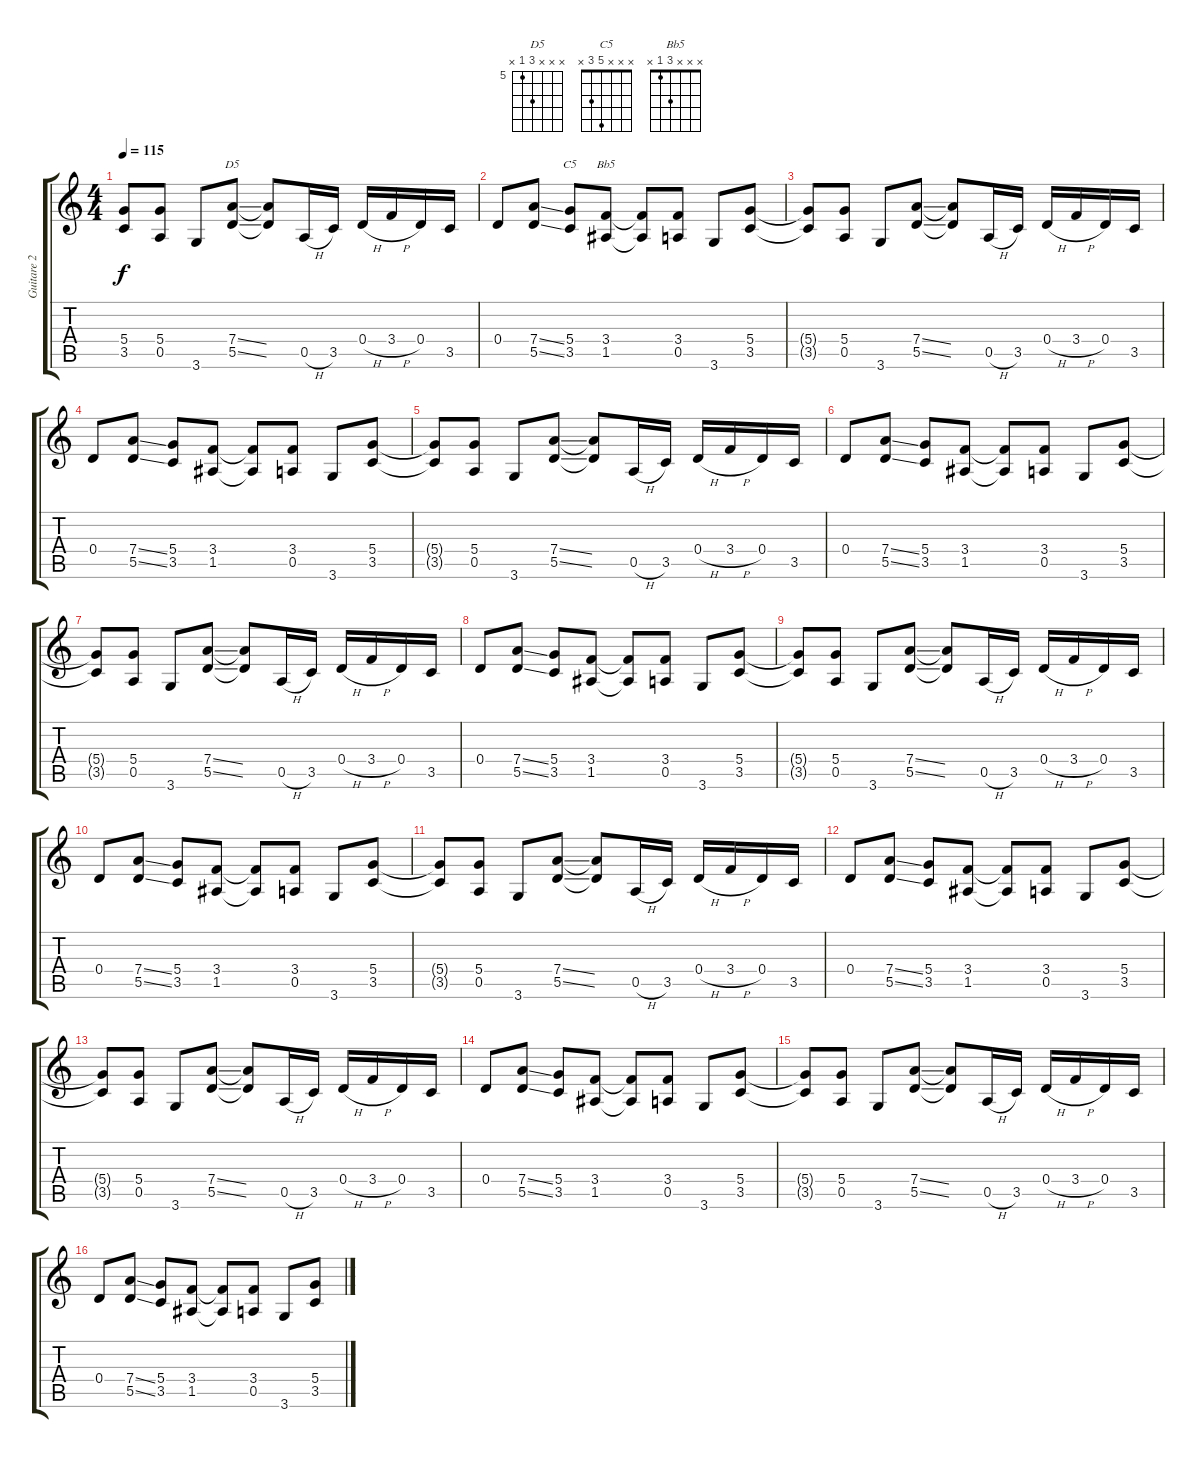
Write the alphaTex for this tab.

\track ("Guitare 2" "Guitare 2") {instrument overdrivenguitar}
\staff {score tabs}
\tuning (E4 B3 G3 D3 A2 E2) {hide}
\chord ("D5" x x x 7 5 x) {firstfret 5}
\chord ("C5" x x x 5 3 x)
\chord ("Bb5" x x x 3 1 x)
\ts (4 4)
\tempo 115
\clef g2
\ks c
(5.4{t} 3.5{t}).8{dy f} (5.4 0.5).8 3.6.8 (7.4{ss} 5.5{ss}).8{ch "D5"} (7.4{t} 5.5{t}).8 0.5{h}.16 3.5.16 0.4{h}.16 3.4{h}.16 0.4.16 3.5.16 |
0.4.8 (7.4{ss} 5.5{ss}).8 (5.4 3.5).8{ch "C5"} (3.4 1.5).8{ch "Bb5"} (3.4{t} 1.5{t}).8 (3.4 0.5).8 3.6.8 (5.4 3.5).8 |
(5.4{t} 3.5{t}).8 (5.4 0.5).8 3.6.8 (7.4{ss} 5.5{ss}).8 (7.4{t} 5.5{t}).8 0.5{h}.16 3.5.16 0.4{h}.16 3.4{h}.16 0.4.16 3.5.16 |
0.4.8 (7.4{ss} 5.5{ss}).8 (5.4 3.5).8 (3.4 1.5).8 (3.4{t} 1.5{t}).8 (3.4 0.5).8 3.6.8 (5.4 3.5).8 |
(5.4{t} 3.5{t}).8 (5.4 0.5).8 3.6.8 (7.4{ss} 5.5{ss}).8 (7.4{t} 5.5{t}).8 0.5{h}.16 3.5.16 0.4{h}.16 3.4{h}.16 0.4.16 3.5.16 |
0.4.8 (7.4{ss} 5.5{ss}).8 (5.4 3.5).8 (3.4 1.5).8 (3.4{t} 1.5{t}).8 (3.4 0.5).8 3.6.8 (5.4 3.5).8 |
(5.4{t} 3.5{t}).8 (5.4 0.5).8 3.6.8 (7.4{ss} 5.5{ss}).8 (7.4{t} 5.5{t}).8 0.5{h}.16 3.5.16 0.4{h}.16 3.4{h}.16 0.4.16 3.5.16 |
0.4.8 (7.4{ss} 5.5{ss}).8 (5.4 3.5).8 (3.4 1.5).8 (3.4{t} 1.5{t}).8 (3.4 0.5).8 3.6.8 (5.4 3.5).8 |
(5.4{t} 3.5{t}).8 (5.4 0.5).8 3.6.8 (7.4{ss} 5.5{ss}).8 (7.4{t} 5.5{t}).8 0.5{h}.16 3.5.16 0.4{h}.16 3.4{h}.16 0.4.16 3.5.16 |
0.4.8 (7.4{ss} 5.5{ss}).8 (5.4 3.5).8 (3.4 1.5).8 (3.4{t} 1.5{t}).8 (3.4 0.5).8 3.6.8 (5.4 3.5).8 |
(5.4{t} 3.5{t}).8 (5.4 0.5).8 3.6.8 (7.4{ss} 5.5{ss}).8 (7.4{t} 5.5{t}).8 0.5{h}.16 3.5.16 0.4{h}.16 3.4{h}.16 0.4.16 3.5.16 |
0.4.8 (7.4{ss} 5.5{ss}).8 (5.4 3.5).8 (3.4 1.5).8 (3.4{t} 1.5{t}).8 (3.4 0.5).8 3.6.8 (5.4 3.5).8 |
(5.4{t} 3.5{t}).8 (5.4 0.5).8 3.6.8 (7.4{ss} 5.5{ss}).8 (7.4{t} 5.5{t}).8 0.5{h}.16 3.5.16 0.4{h}.16 3.4{h}.16 0.4.16 3.5.16 |
0.4.8 (7.4{ss} 5.5{ss}).8 (5.4 3.5).8 (3.4 1.5).8 (3.4{t} 1.5{t}).8 (3.4 0.5).8 3.6.8 (5.4 3.5).8 |
(5.4{t} 3.5{t}).8 (5.4 0.5).8 3.6.8 (7.4{ss} 5.5{ss}).8 (7.4{t} 5.5{t}).8 0.5{h}.16 3.5.16 0.4{h}.16 3.4{h}.16 0.4.16 3.5.16 |
0.4.8 (7.4{ss} 5.5{ss}).8 (5.4 3.5).8 (3.4 1.5).8 (3.4{t} 1.5{t}).8 (3.4 0.5).8 3.6.8 (5.4 3.5).8
